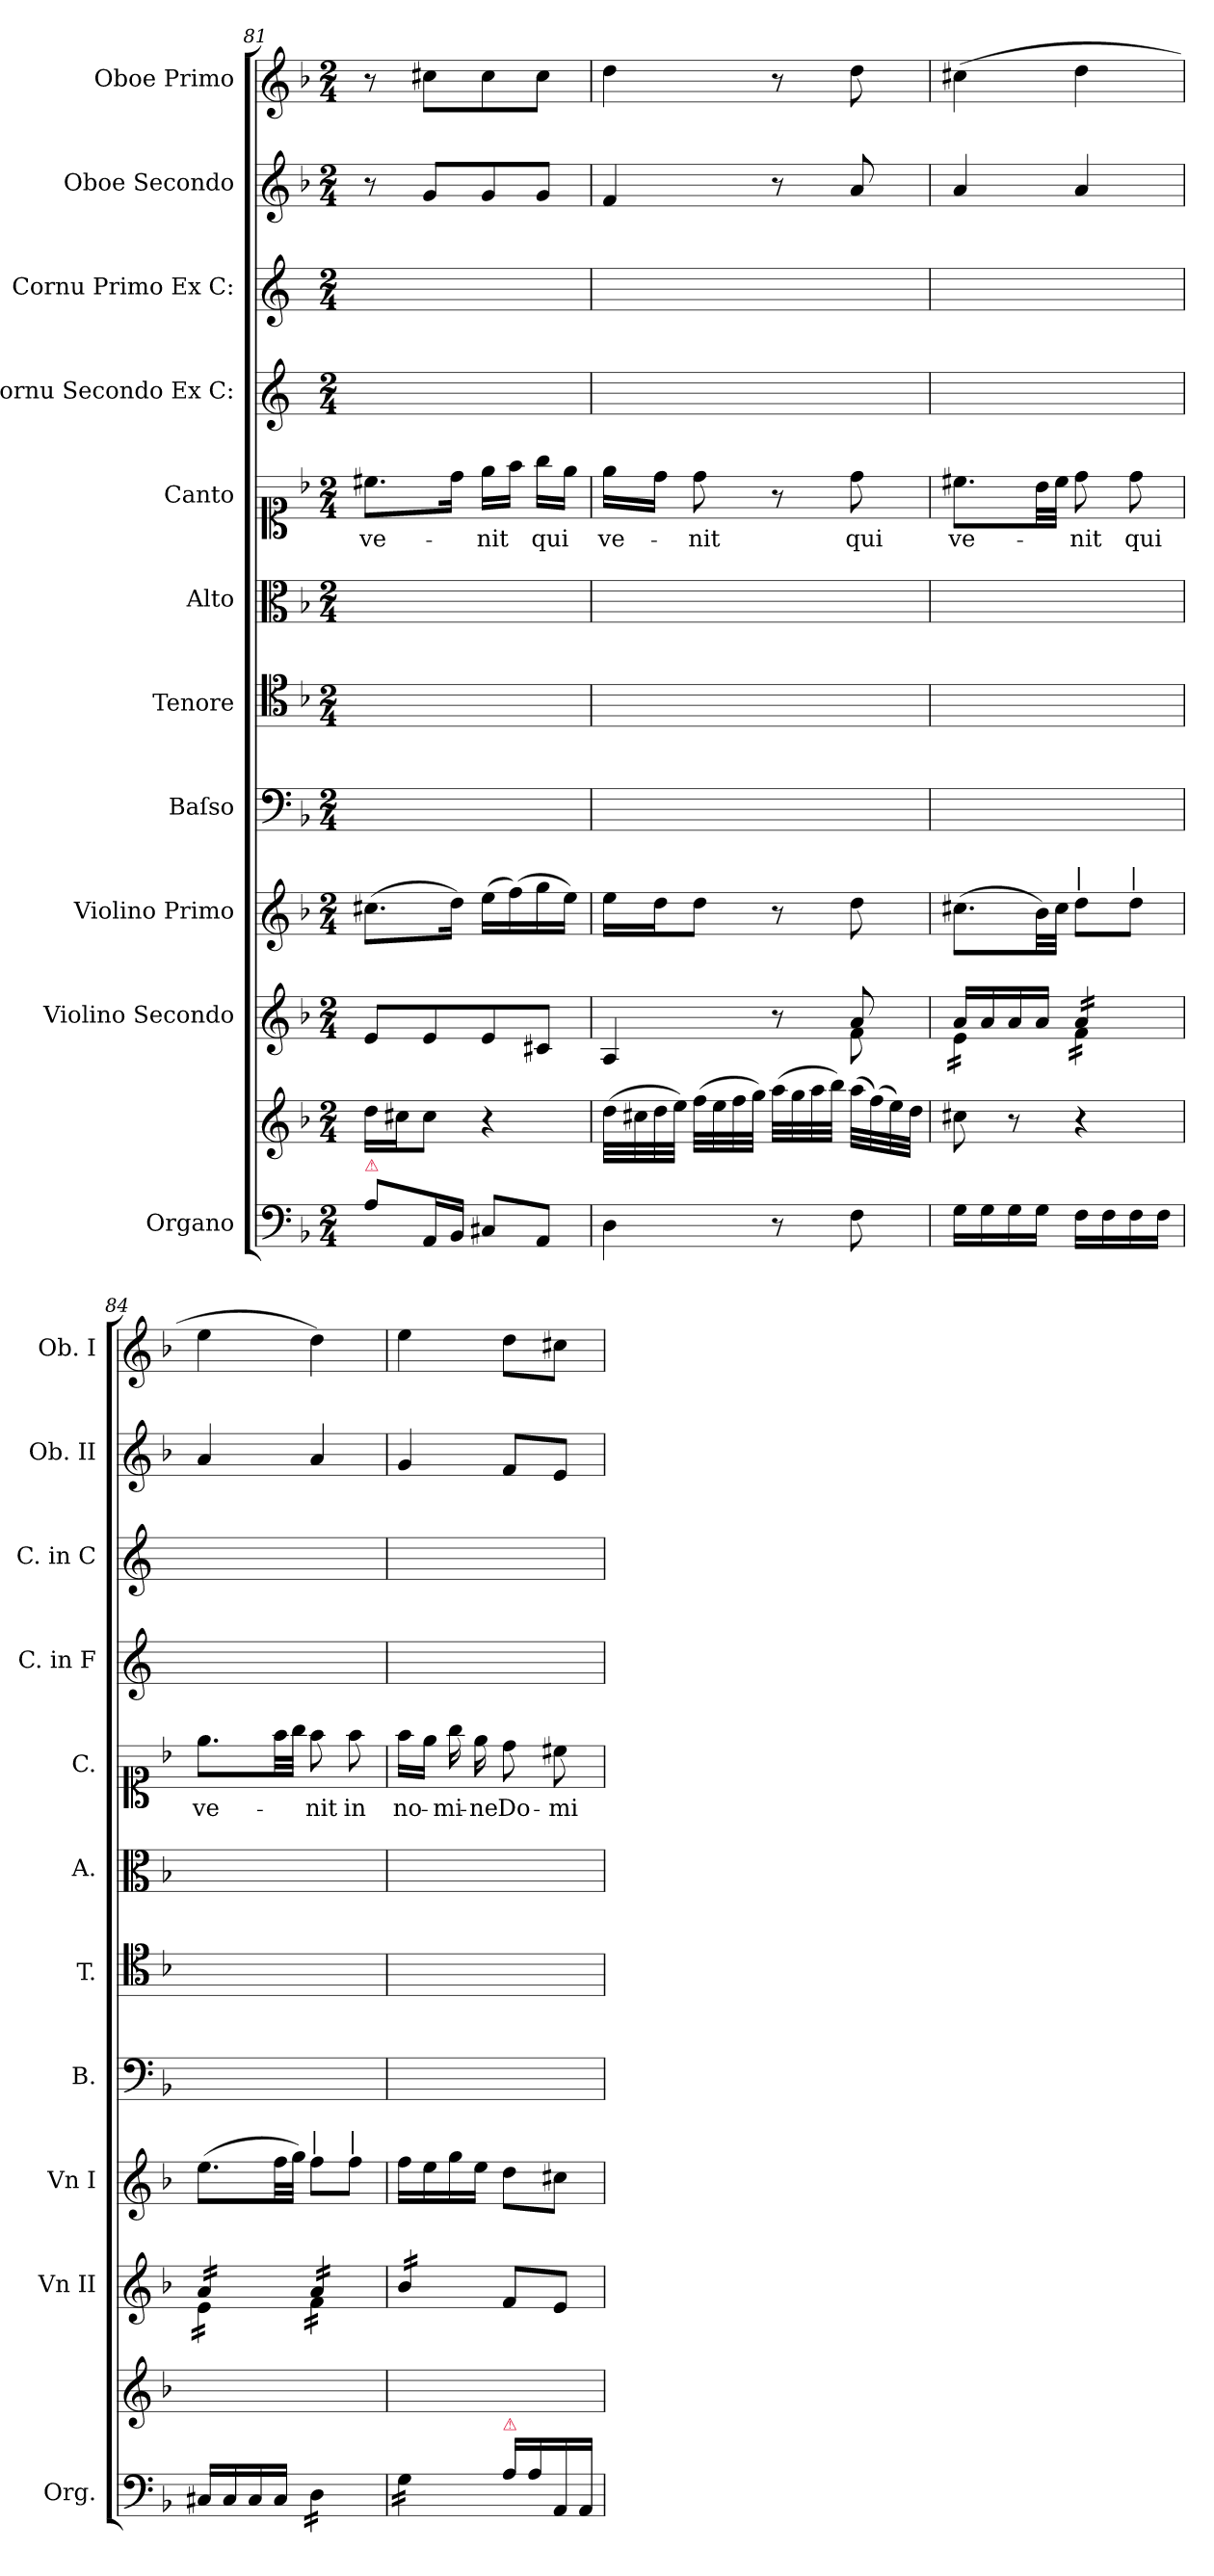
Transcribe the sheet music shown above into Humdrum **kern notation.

**kern	**kern	**kern	**kern	**kern	**kern	**kern	**kern	**text	**kern	**kern	**kern	**kern
*part11	*part11	*part10	*part9	*part8	*part7	*part6	*part5	*part5	*part4	*part3	*part2	*part1
*staff12	*staff11	*staff10	*staff9	*staff8	*staff7	*staff6	*staff5	*staff5	*staff4	*staff3	*staff2	*staff1
*I"Organo	*	*I"Violino Secondo	*I"Violino Primo	*I"Baſso	*I"Tenore	*I"Alto	*I"Canto	*	*I"Cornu Secondo Ex C:	*I"Cornu Primo Ex C:	*I"Oboe Secondo	*I"Oboe Primo
*I'Org.	*	*I'Vn II	*I'Vn I	*I'B.	*I'T.	*I'A.	*I'C.	*	*I'C. in F	*I'C. in C	*I'Ob. II	*I'Ob. I
*clefF4	*clefG2	*clefG2	*clefG2	*clefF4	*clefC4	*clefC3	*clefC1	*	*clefG2	*clefG2	*clefG2	*clefG2
*	*	*	*	*	*	*	*	*	*ITrd4c7	*ITrd4c7	*	*
*k[b-]	*k[b-]	*k[b-]	*k[b-]	*k[b-]	*k[b-]	*k[b-]	*k[b-]	*	*k[b-]	*k[b-]	*k[b-]	*k[b-]
*F:	*F:	*F:	*F:	*F:	*F:	*F:	*F:	*	*F:	*F:	*F:	*F:
*M2/4	*M2/4	*M2/4	*M2/4	*M2/4	*M2/4	*M2/4	*M2/4	*	*M2/4	*M2/4	*M2/4	*M2/4
=81	=81	=81	=81	=81	=81	=81	=81	=81	=81	=81	=81	=81
!LO:TX:a:color=crimson:t=⚠	!	!	!	!	!	!	!	!	!	!	!	!
!	!	!	!	!	!	!	!	!LO:LY:i	!	!	!	!
8A\L	16dd\LL	8e/L	(8.cc#X\L	2ryy	2ryy	2ryy	8.cc#X\L	ve-	2ryy	2ryy	8r	8r
.	16cc#X\J	.	.	.	.	.	.	.	.	.	.	.
16AA/L	8cc#\J	8e/	.	.	.	.	.	.	.	.	8g/L	8cc#X\L
16BB-/JJ	.	.	16dd\Jk)	.	.	.	16dd\Jk	.	.	.	.	.
!	!	!	!	!	!	!	!	!LO:LY:i	!	!	!	!
8C#X/L	4r	8e/	(16ee\LL	.	.	.	16ee\LL	-nit	.	.	8g/	8cc#\
.	.	.	(16ff\)	.	.	.	16ff\JJ	.	.	.	.	.
!	!	!	!	!	!	!	!	!LO:LY:i	!	!	!	!
8AA/J	.	8c#X/J	16gg\	.	.	.	16gg\LL	qui	.	.	8g/J	8cc#\J
.	.	.	16ee\JJ)	.	.	.	16ee\JJ	.	.	.	.	.
=82	=82	=82	=82	=82	=82	=82	=82	=82	=82	=82	=82	=82
*	*	*^	*	*	*	*	*	*	*	*	*	*
!	!	!	!	!	!	!	!	!	!LO:LY:i	!	!	!	!
4D\	(32dd\LLL	4A/	4ryy	16ee\LL	2ryy	2ryy	2ryy	16ee\LL	ve-	2ryy	2ryy	4f/	4dd\
.	32cc#X\	.	.	.	.	.	.	.	.	.	.	.	.
.	32dd\	.	.	16dd\J	.	.	.	16dd\JJ	.	.	.	.	.
.	32ee\JJJ)	.	.	.	.	.	.	.	.	.	.	.	.
!	!	!	!	!	!	!	!	!	!LO:LY:i	!	!	!	!
.	(32ff\LLL	.	.	8dd\J	.	.	.	8dd\	-nit	.	.	.	.
.	32ee\	.	.	.	.	.	.	.	.	.	.	.	.
.	32ff\	.	.	.	.	.	.	.	.	.	.	.	.
.	32gg\JJJ)	.	.	.	.	.	.	.	.	.	.	.	.
8r	(32aa\LLL	8r	8ryy	8r	.	.	.	8r	.	.	.	8r	8r
.	32gg\	.	.	.	.	.	.	.	.	.	.	.	.
.	32aa\	.	.	.	.	.	.	.	.	.	.	.	.
.	32bb-\JJJ)	.	.	.	.	.	.	.	.	.	.	.	.
8F\	(32aa\LLL	8a/	8f\	8dd\	.	.	.	8dd\	qui	.	.	8a/	8dd\
.	(32ff\)	.	.	.	.	.	.	.	.	.	.	.	.
.	32ee\)	.	.	.	.	.	.	.	.	.	.	.	.
.	32dd\JJJ	.	.	.	.	.	.	.	.	.	.	.	.
=83	=83	=83	=83	=83	=83	=83	=83	=83	=83	=83	=83	=83	=83
16G\LL	8cc#X\	16a/LL	16e\LL	(8.cc#X\L	2ryy	2ryy	2ryy	8.cc#X\L	ve-	2ryy	2ryy	4a/	(4cc#X\
16G\	.	16a/	16e\	.	.	.	.	.	.	.	.	.	.
16G\	8r	16a/	16e\	.	.	.	.	.	.	.	.	.	.
16G\JJ	.	16a/JJ	16e\JJ	32b-\LL)	.	.	.	32b-\LL	.	.	.	.	.
.	.	.	.	32cc#\JJJ	.	.	.	32cc#\JJJ	.	.	.	.	.
!	!	!	!	!LO:TX:a:t=|	!	!	!	!	!	!	!	!	!
*	*	*tremolo	*	*	*	*	*	*	*	*	*	*	*
16F\LL	4r	16a/LL	16f\LL	8dd\L	.	.	.	8dd\	-nit	.	.	4a/	4dd\
16F\	.	16a/	16f\	.	.	.	.	.	.	.	.	.	.
!	!	!	!	!LO:TX:a:t=|	!	!	!	!	!	!	!	!	!
16F\	.	16a/	16f\	8dd\J	.	.	.	8dd\	qui	.	.	.	.
16F\JJ	.	16a/JJ	16f\JJ	.	.	.	.	.	.	.	.	.	.
=84	=84	=84	=84	=84	=84	=84	=84	=84	=84	=84	=84	=84	=84
16C#X/LL	2ryy	16a/LL	16e\LL	(8.ee\L	2ryy	2ryy	2ryy	8.ee\L	ve-	2ryy	2ryy	4a/	4ee\
16C#/	.	16a/	16e\	.	.	.	.	.	.	.	.	.	.
16C#/	.	16a/	16e\	.	.	.	.	.	.	.	.	.	.
16C#/JJ	.	16a/JJ	16e\JJ	32ff\LL	.	.	.	32ff\LL	.	.	.	.	.
.	.	.	.	32gg\JJJ)	.	.	.	32gg\JJJ	.	.	.	.	.
!	!	!	!	!LO:TX:a:t=|	!	!	!	!	!	!	!	!	!
*tremolo	*	*	*	*	*	*	*	*	*	*	*	*	*
16D\LL	.	16a/LL	16f\LL	8ff\L	.	.	.	8ff\	-nit	.	.	4a/	4dd\)
16D\	.	16a/	16f\	.	.	.	.	.	.	.	.	.	.
!	!	!	!	!LO:TX:a:t=|	!	!	!	!	!	!	!	!	!
16D\	.	16a/	16f\	8ff\J	.	.	.	8ff\	in	.	.	.	.
16D\JJ	.	16a/JJ	16f\JJ	.	.	.	.	.	.	.	.	.	.
*	*	*v	*v	*	*	*	*	*	*	*	*	*	*
=85	=85	=85	=85	=85	=85	=85	=85	=85	=85	=85	=85	=85
16G\LL	2ryy	16b-/LL	16ff\LL	2ryy	2ryy	2ryy	16ff\LL	no-	2ryy	2ryy	4g/	4ee\
16G\	.	16b-/	16ee\	.	.	.	16ee\JJ	.	.	.	.	.
16G\	.	16b-/	16gg\	.	.	.	16gg\	-mi-	.	.	.	.
16G\JJ	.	16b-/JJ	16ee\JJ	.	.	.	16ee\	-ne	.	.	.	.
*	*	*Xtremolo	*	*	*	*	*	*	*	*	*	*
*Xtremolo	*	*	*	*	*	*	*	*	*	*	*	*
!LO:TX:a:color=crimson:t=⚠	!	!	!	!	!	!	!	!	!	!	!	!
16A\LL	.	8f/L	8dd\L	.	.	.	8dd\	Do-	.	.	8f/L	8dd\L
16A\	.	.	.	.	.	.	.	.	.	.	.	.
16AA/	.	8e/J	8cc#X\J	.	.	.	8cc#X\	-mi-	.	.	8e/J	8cc#X\J
16AA/JJ	.	.	.	.	.	.	.	.	.	.	.	.
=	=	=	=	=	=	=	=	=	=	=	=	=
*-	*-	*-	*-	*-	*-	*-	*-	*-	*-	*-	*-	*-
